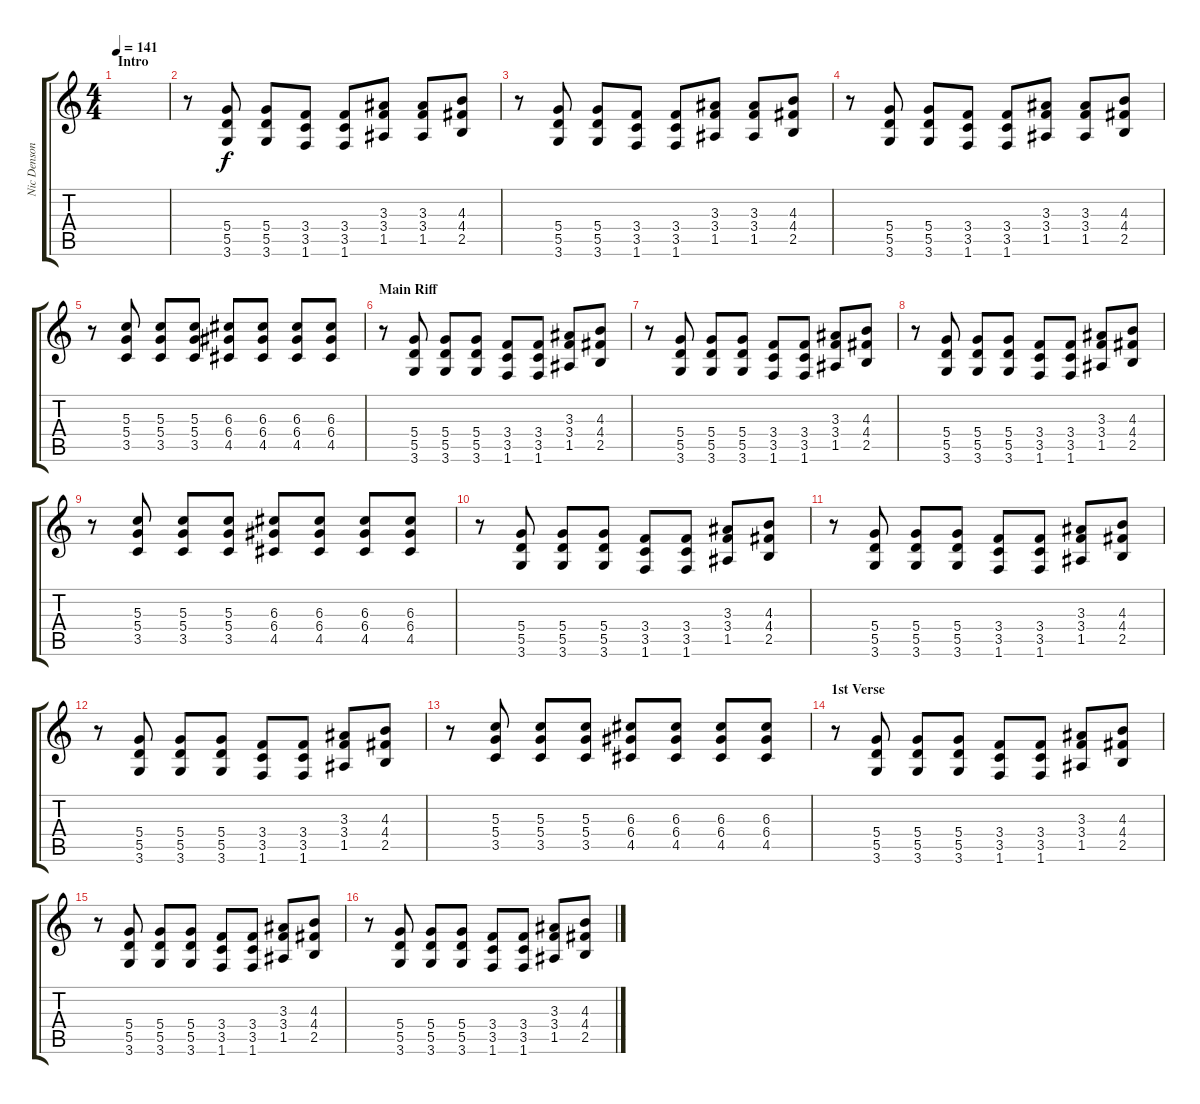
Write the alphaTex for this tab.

\track ("Nic Denson (Rhythm Guitar)" "Nic Denson") {instrument overdrivenguitar}
\staff {score tabs}
\tuning (E4 B3 G3 D3 A2 E2) {hide}
\ts (4 4)
\section ("" "Intro")
\tempo 141
\clef g2
\ks c
|
r.8 (5.4 5.5 3.6).8 (5.4 5.5 3.6).8 (3.4 3.5 1.6).8 (3.4 3.5 1.6).8 (3.3 3.4 1.5).8 (3.3 3.4 1.5).8 (4.3 4.4 2.5).8 |
r.8 (5.4 5.5 3.6).8 (5.4 5.5 3.6).8 (3.4 3.5 1.6).8 (3.4 3.5 1.6).8 (3.3 3.4 1.5).8 (3.3 3.4 1.5).8 (4.3 4.4 2.5).8 |
r.8 (5.4 5.5 3.6).8 (5.4 5.5 3.6).8 (3.4 3.5 1.6).8 (3.4 3.5 1.6).8 (3.3 3.4 1.5).8 (3.3 3.4 1.5).8 (4.3 4.4 2.5).8 |
r.8 (5.3 5.4 3.5).8 (5.3 5.4 3.5).8 (5.3 5.4 3.5).8 (6.3 6.4 4.5).8 (6.3 6.4 4.5).8 (6.3 6.4 4.5).8 (6.3 6.4 4.5).8 |
\section ("" "Main Riff")
r.8 (5.4 5.5 3.6).8 (5.4 5.5 3.6).8 (5.4 5.5 3.6).8 (3.4 3.5 1.6).8 (3.4 3.5 1.6).8 (3.3 3.4 1.5).8 (4.3 4.4 2.5).8 |
r.8 (5.4 5.5 3.6).8 (5.4 5.5 3.6).8 (5.4 5.5 3.6).8 (3.4 3.5 1.6).8 (3.4 3.5 1.6).8 (3.3 3.4 1.5).8 (4.3 4.4 2.5).8 |
r.8 (5.4 5.5 3.6).8 (5.4 5.5 3.6).8 (5.4 5.5 3.6).8 (3.4 3.5 1.6).8 (3.4 3.5 1.6).8 (3.3 3.4 1.5).8 (4.3 4.4 2.5).8 |
r.8 (5.3 5.4 3.5).8 (5.3 5.4 3.5).8 (5.3 5.4 3.5).8 (6.3 6.4 4.5).8 (6.3 6.4 4.5).8 (6.3 6.4 4.5).8 (6.3 6.4 4.5).8 |
r.8 (5.4 5.5 3.6).8 (5.4 5.5 3.6).8 (5.4 5.5 3.6).8 (3.4 3.5 1.6).8 (3.4 3.5 1.6).8 (3.3 3.4 1.5).8 (4.3 4.4 2.5).8 |
r.8 (5.4 5.5 3.6).8 (5.4 5.5 3.6).8 (5.4 5.5 3.6).8 (3.4 3.5 1.6).8 (3.4 3.5 1.6).8 (3.3 3.4 1.5).8 (4.3 4.4 2.5).8 |
r.8 (5.4 5.5 3.6).8 (5.4 5.5 3.6).8 (5.4 5.5 3.6).8 (3.4 3.5 1.6).8 (3.4 3.5 1.6).8 (3.3 3.4 1.5).8 (4.3 4.4 2.5).8 |
r.8 (5.3 5.4 3.5).8 (5.3 5.4 3.5).8 (5.3 5.4 3.5).8 (6.3 6.4 4.5).8 (6.3 6.4 4.5).8 (6.3 6.4 4.5).8 (6.3 6.4 4.5).8 |
\section ("" "1st Verse")
r.8 (5.4 5.5 3.6).8 (5.4 5.5 3.6).8 (5.4 5.5 3.6).8 (3.4 3.5 1.6).8 (3.4 3.5 1.6).8 (3.3 3.4 1.5).8 (4.3 4.4 2.5).8 |
r.8 (5.4 5.5 3.6).8 (5.4 5.5 3.6).8 (5.4 5.5 3.6).8 (3.4 3.5 1.6).8 (3.4 3.5 1.6).8 (3.3 3.4 1.5).8 (4.3 4.4 2.5).8 |
r.8 (5.4 5.5 3.6).8 (5.4 5.5 3.6).8 (5.4 5.5 3.6).8 (3.4 3.5 1.6).8 (3.4 3.5 1.6).8 (3.3 3.4 1.5).8 (4.3 4.4 2.5).8
